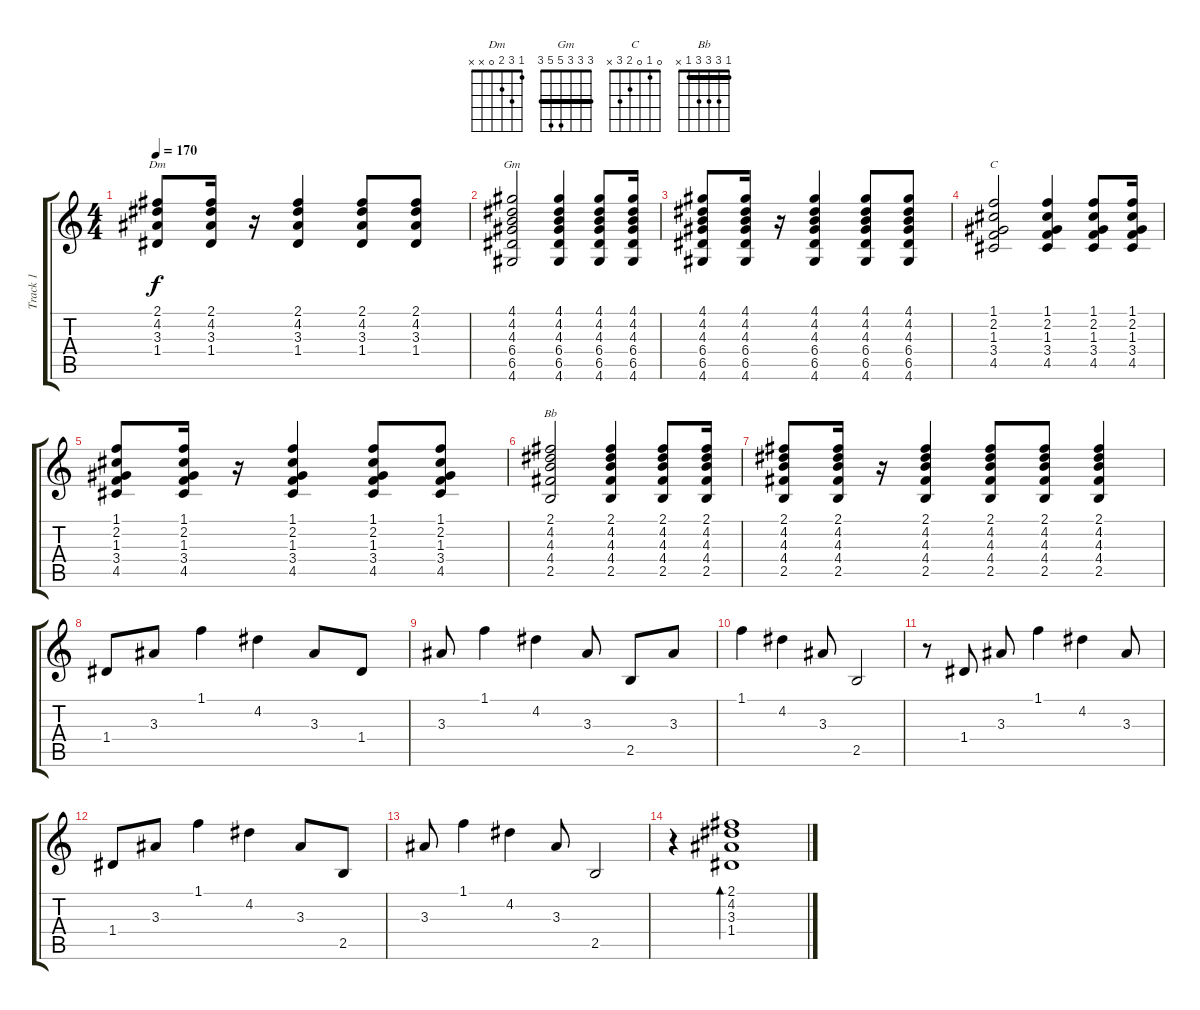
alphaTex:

\track ("Track 1" "Track 1") {instrument acousticguitarsteel}
\staff {score tabs}
\tuning (E4 B3 G3 D3 A2 E2) {hide}
\chord ("Dm" 1 3 2 0 x x)
\chord ("Gm" 3 3 3 5 5 3) {barre 3}
\chord ("C" 0 1 0 2 3 x)
\chord ("Bb" 1 3 3 3 1 x) {barre 1}
\ts (4 4)
\tempo 170
\clef g2
\ks c
(2.1 4.2 3.3 1.4).8{ch "Dm" dy f} (2.1 4.2 3.3 1.4).16 r.16 (2.1 4.2 3.3 1.4).4 (2.1 4.2 3.3 1.4).8 (2.1 4.2 3.3 1.4).8 |
(4.1 4.2 4.3 6.4 6.5 4.6).2{ch "Gm"} (4.1 4.2 4.3 6.4 6.5 4.6).4 (4.1 4.2 4.3 6.4 6.5 4.6).8 (4.1 4.2 4.3 6.4 6.5 4.6).16 |
(4.1 4.2 4.3 6.4 6.5 4.6).8 (4.1 4.2 4.3 6.4 6.5 4.6).16 r.16 (4.1 4.2 4.3 6.4 6.5 4.6).4 (4.1 4.2 4.3 6.4 6.5 4.6).8 (4.1 4.2 4.3 6.4 6.5 4.6).8 |
(1.1 2.2 1.3 3.4 4.5).2{ch "C"} (1.1 2.2 1.3 3.4 4.5).4 (1.1 2.2 1.3 3.4 4.5).8 (1.1 2.2 1.3 3.4 4.5).16 |
(1.1 2.2 1.3 3.4 4.5).8 (1.1 2.2 1.3 3.4 4.5).16 r.16 (1.1 2.2 1.3 3.4 4.5).4 (1.1 2.2 1.3 3.4 4.5).8 (1.1 2.2 1.3 3.4 4.5).8 |
(2.1 4.2 4.3 4.4 2.5).2{ch "Bb"} (2.1 4.2 4.3 4.4 2.5).4 (2.1 4.2 4.3 4.4 2.5).8 (2.1 4.2 4.3 4.4 2.5).16 |
(2.1 4.2 4.3 4.4 2.5).8 (2.1 4.2 4.3 4.4 2.5).16 r.16 (2.1 4.2 4.3 4.4 2.5).4 (2.1 4.2 4.3 4.4 2.5).8 (2.1 4.2 4.3 4.4 2.5).8 (2.1 4.2 4.3 4.4 2.5).4 |
1.4.8 3.3.8 1.1.4 4.2.4 3.3.8 1.4.8 |
3.3.8 1.1.4 4.2.4 3.3.8 2.5.8 3.3.8 |
1.1.4 4.2.4 3.3.8 2.5.2 |
r.8 1.4.8 3.3.8 1.1.4 4.2.4 3.3.8 |
1.4.8 3.3.8 1.1.4 4.2.4 3.3.8 2.5.8 |
3.3.8 1.1.4 4.2.4 3.3.8 2.5.2 |
r.4 (2.1 4.2 3.3 1.4).1{bd 480}
